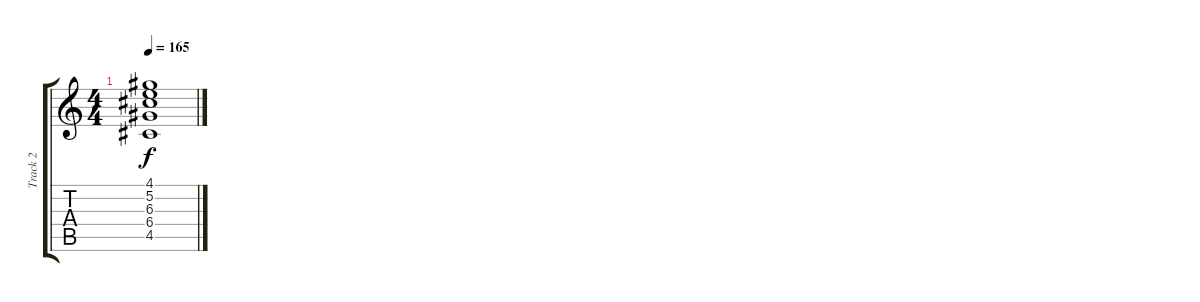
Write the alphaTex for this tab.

\track ("Track 2" "Track 2") {instrument acousticguitarsteel}
\staff {score tabs}
\tuning (E4 B3 G3 D3 A2 E2) {hide}
\ts (4 4)
\tempo 165
\clef g2
\ks c
(4.1{t} 5.2{t} 6.3{t} 6.4{t} 4.5{t}).1{dy f}
